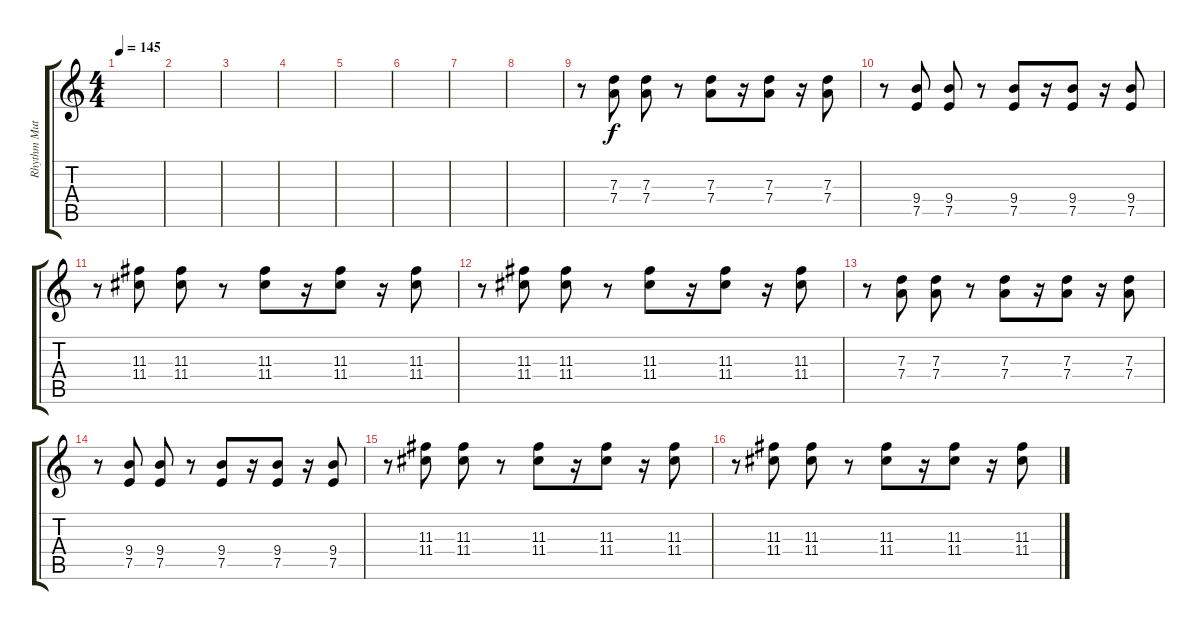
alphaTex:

\track ("Rhythm Muted" "Rhythm Mut") {instrument electricguitarmuted}
\staff {score tabs}
\tuning (E4 B3 G3 D3 A2 E2) {hide}
\ts (4 4)
\tempo 145
\clef g2
\ks c
|
|
|
|
|
|
|
|
r.8 (7.3 7.4).8 (7.3 7.4).8 r.8 (7.3 7.4).8 r.16 (7.3 7.4).8 r.16 (7.3 7.4).8 |
r.8 (9.4 7.5).8 (9.4 7.5).8 r.8 (9.4 7.5).8 r.16 (9.4 7.5).8 r.16 (9.4 7.5).8 |
r.8 (11.3 11.4).8 (11.3 11.4).8 r.8 (11.3 11.4).8 r.16 (11.3 11.4).8 r.16 (11.3 11.4).8 |
r.8 (11.3 11.4).8 (11.3 11.4).8 r.8 (11.3 11.4).8 r.16 (11.3 11.4).8 r.16 (11.3 11.4).8 |
r.8 (7.3 7.4).8 (7.3 7.4).8 r.8 (7.3 7.4).8 r.16 (7.3 7.4).8 r.16 (7.3 7.4).8 |
r.8 (9.4 7.5).8 (9.4 7.5).8 r.8 (9.4 7.5).8 r.16 (9.4 7.5).8 r.16 (9.4 7.5).8 |
r.8 (11.3 11.4).8 (11.3 11.4).8 r.8 (11.3 11.4).8 r.16 (11.3 11.4).8 r.16 (11.3 11.4).8 |
r.8 (11.3 11.4).8 (11.3 11.4).8 r.8 (11.3 11.4).8 r.16 (11.3 11.4).8 r.16 (11.3 11.4).8
